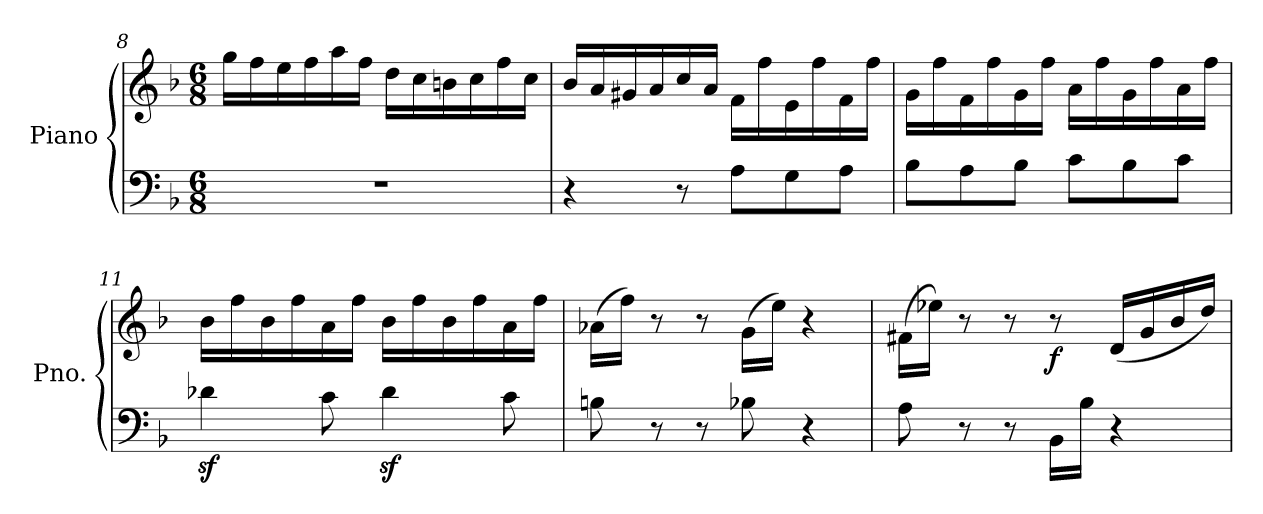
**kern	**kern	**dynam
*part1	*part1	*part1
*staff2	*staff1	*staff1/2
*I"Piano	*	*
*I'Pno.	*	*
!!LO:LB:g=z
*clefF4	*clefG2	*
*k[b-]	*k[b-]	*
*M6/8	*M6/8	*
=8	=8	=8
2.r	16gg\LL	.
.	16ff\	.
.	16ee\	.
.	16ff\	.
.	16aa\	.
.	16ff\JJ	.
.	16dd\LL	.
.	16cc\	.
.	16bn\	.
.	16cc\	.
.	16ff\	.
.	16cc\JJ	.
=9	=9	=9
4r	16b-/LL	.
.	16a/	.
.	16g#X/	.
.	16a/	.
8r	16cc/	.
.	16a/JJ	.
8A\L	16f\LL	.
.	16ff\	.
8G\	16e\	.
.	16ff\	.
8A\J	16f\	.
.	16ff\JJ	.
=10	=10	=10
8B-\L	16g\LL	.
.	16ff\	.
8A\	16f\	.
.	16ff\	.
8B-\J	16g\	.
.	16ff\JJ	.
8c\L	16a\LL	.
.	16ff\	.
8B-\	16g\	.
.	16ff\	.
8c\J	16a\	.
.	16ff\JJ	.
=11	=11	=11
4d-Xz<\	16b-\LL	.
.	16ff\	.
.	16b-\	.
.	16ff\	.
8c\	16a\	.
.	16ff\JJ	.
4d-z<\	16b-\LL	.
.	16ff\	.
.	16b-\	.
.	16ff\	.
8c\	16a\	.
.	16ff\JJ	.
!!LO:LB:g=z
=12	=12	=12
8Bn\	(>16a-X\LL	.
.	16ff\JJ)	.
8r	8r	.
8r	8r	.
8B-X\	(>16g\LL	.
.	16ee\JJ)	.
4r	4r	.
=13	=13	=13
8A\	(>16f#X\LL	.
.	16ee-X\JJ)	.
8r	8r	.
8r	8r	.
!	!	!LO:DY:b
16BB-\LL	8r	f
16B-\JJ	.	.
4r	(<16d/LL	.
.	16g/	.
.	16b-/	.
.	16dd/JJ)	.
=	=	=
*-	*-	*-
